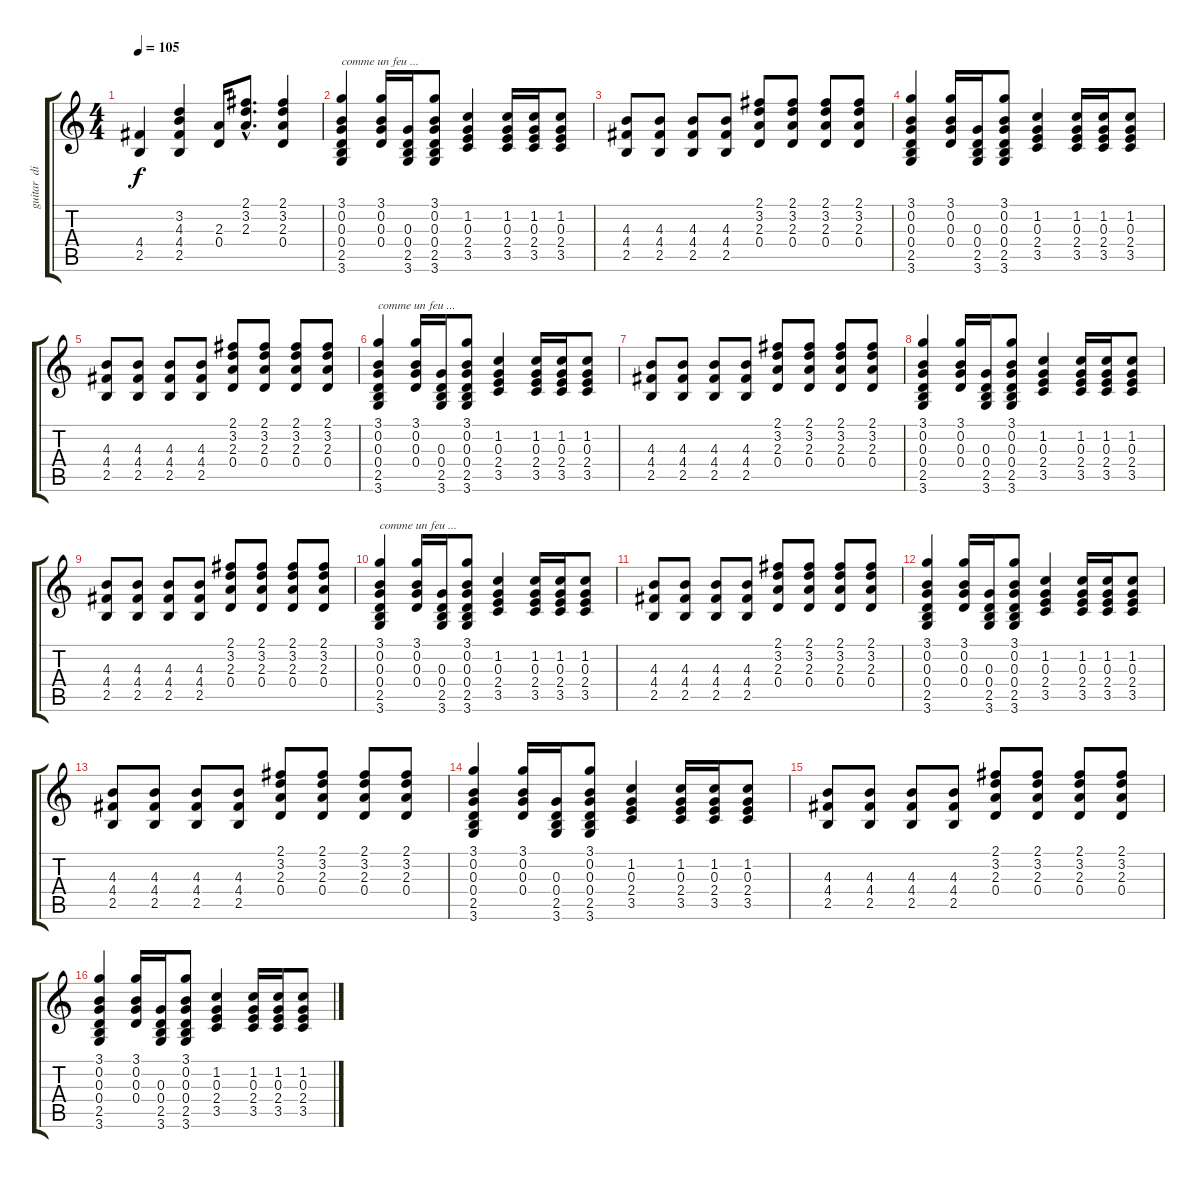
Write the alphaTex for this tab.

\track ("guitar  disto " "guitar  di") {instrument distortionguitar}
\staff {score tabs}
\tuning (E4 B3 G3 D3 A2 E2) {hide}
\ts (4 4)
\tempo 105
\clef g2
\ks c
(4.4 2.5).4{dy f} (3.2 4.3 4.4 2.5).4 (2.3 0.4).16 (2.1{hac} 3.2{hac} 2.3{hac}).8{d} (2.1 3.2 2.3 0.4).4 |
(3.1 0.2 0.3 0.4 2.5 3.6).4{txt "comme un feu ..."} (3.1 0.2 0.3 0.4).16 (0.3 0.4 2.5 3.6).16 (3.1 0.2 0.3 0.4 2.5 3.6).8 (1.2 0.3 2.4 3.5).4 (1.2 0.3 2.4 3.5).16 (1.2 0.3 2.4 3.5).16 (1.2 0.3 2.4 3.5).8 |
(4.3 4.4 2.5).8 (4.3 4.4 2.5).8 (4.3 4.4 2.5).8 (4.3 4.4 2.5).8 (2.1 3.2 2.3 0.4).8 (2.1 3.2 2.3 0.4).8 (2.1 3.2 2.3 0.4).8 (2.1 3.2 2.3 0.4).8 |
(3.1 0.2 0.3 0.4 2.5 3.6).4 (3.1 0.2 0.3 0.4).16 (0.3 0.4 2.5 3.6).16 (3.1 0.2 0.3 0.4 2.5 3.6).8 (1.2 0.3 2.4 3.5).4 (1.2 0.3 2.4 3.5).16 (1.2 0.3 2.4 3.5).16 (1.2 0.3 2.4 3.5).8 |
(4.3 4.4 2.5).8 (4.3 4.4 2.5).8 (4.3 4.4 2.5).8 (4.3 4.4 2.5).8 (2.1 3.2 2.3 0.4).8 (2.1 3.2 2.3 0.4).8 (2.1 3.2 2.3 0.4).8 (2.1 3.2 2.3 0.4).8 |
(3.1 0.2 0.3 0.4 2.5 3.6).4{txt "comme un feu ..."} (3.1 0.2 0.3 0.4).16 (0.3 0.4 2.5 3.6).16 (3.1 0.2 0.3 0.4 2.5 3.6).8 (1.2 0.3 2.4 3.5).4 (1.2 0.3 2.4 3.5).16 (1.2 0.3 2.4 3.5).16 (1.2 0.3 2.4 3.5).8 |
(4.3 4.4 2.5).8 (4.3 4.4 2.5).8 (4.3 4.4 2.5).8 (4.3 4.4 2.5).8 (2.1 3.2 2.3 0.4).8 (2.1 3.2 2.3 0.4).8 (2.1 3.2 2.3 0.4).8 (2.1 3.2 2.3 0.4).8 |
(3.1 0.2 0.3 0.4 2.5 3.6).4 (3.1 0.2 0.3 0.4).16 (0.3 0.4 2.5 3.6).16 (3.1 0.2 0.3 0.4 2.5 3.6).8 (1.2 0.3 2.4 3.5).4 (1.2 0.3 2.4 3.5).16 (1.2 0.3 2.4 3.5).16 (1.2 0.3 2.4 3.5).8 |
(4.3 4.4 2.5).8 (4.3 4.4 2.5).8 (4.3 4.4 2.5).8 (4.3 4.4 2.5).8 (2.1 3.2 2.3 0.4).8 (2.1 3.2 2.3 0.4).8 (2.1 3.2 2.3 0.4).8 (2.1 3.2 2.3 0.4).8 |
(3.1 0.2 0.3 0.4 2.5 3.6).4{txt "comme un feu ..."} (3.1 0.2 0.3 0.4).16 (0.3 0.4 2.5 3.6).16 (3.1 0.2 0.3 0.4 2.5 3.6).8 (1.2 0.3 2.4 3.5).4 (1.2 0.3 2.4 3.5).16 (1.2 0.3 2.4 3.5).16 (1.2 0.3 2.4 3.5).8 |
(4.3 4.4 2.5).8 (4.3 4.4 2.5).8 (4.3 4.4 2.5).8 (4.3 4.4 2.5).8 (2.1 3.2 2.3 0.4).8 (2.1 3.2 2.3 0.4).8 (2.1 3.2 2.3 0.4).8 (2.1 3.2 2.3 0.4).8 |
(3.1 0.2 0.3 0.4 2.5 3.6).4 (3.1 0.2 0.3 0.4).16 (0.3 0.4 2.5 3.6).16 (3.1 0.2 0.3 0.4 2.5 3.6).8 (1.2 0.3 2.4 3.5).4 (1.2 0.3 2.4 3.5).16 (1.2 0.3 2.4 3.5).16 (1.2 0.3 2.4 3.5).8 |
(4.3 4.4 2.5).8 (4.3 4.4 2.5).8 (4.3 4.4 2.5).8 (4.3 4.4 2.5).8 (2.1 3.2 2.3 0.4).8 (2.1 3.2 2.3 0.4).8 (2.1 3.2 2.3 0.4).8 (2.1 3.2 2.3 0.4).8 |
(3.1 0.2 0.3 0.4 2.5 3.6).4 (3.1 0.2 0.3 0.4).16 (0.3 0.4 2.5 3.6).16 (3.1 0.2 0.3 0.4 2.5 3.6).8 (1.2 0.3 2.4 3.5).4 (1.2 0.3 2.4 3.5).16 (1.2 0.3 2.4 3.5).16 (1.2 0.3 2.4 3.5).8 |
(4.3 4.4 2.5).8 (4.3 4.4 2.5).8 (4.3 4.4 2.5).8 (4.3 4.4 2.5).8 (2.1 3.2 2.3 0.4).8 (2.1 3.2 2.3 0.4).8 (2.1 3.2 2.3 0.4).8 (2.1 3.2 2.3 0.4).8 |
(3.1 0.2 0.3 0.4 2.5 3.6).4 (3.1 0.2 0.3 0.4).16 (0.3 0.4 2.5 3.6).16 (3.1 0.2 0.3 0.4 2.5 3.6).8 (1.2 0.3 2.4 3.5).4 (1.2 0.3 2.4 3.5).16 (1.2 0.3 2.4 3.5).16 (1.2 0.3 2.4 3.5).8
